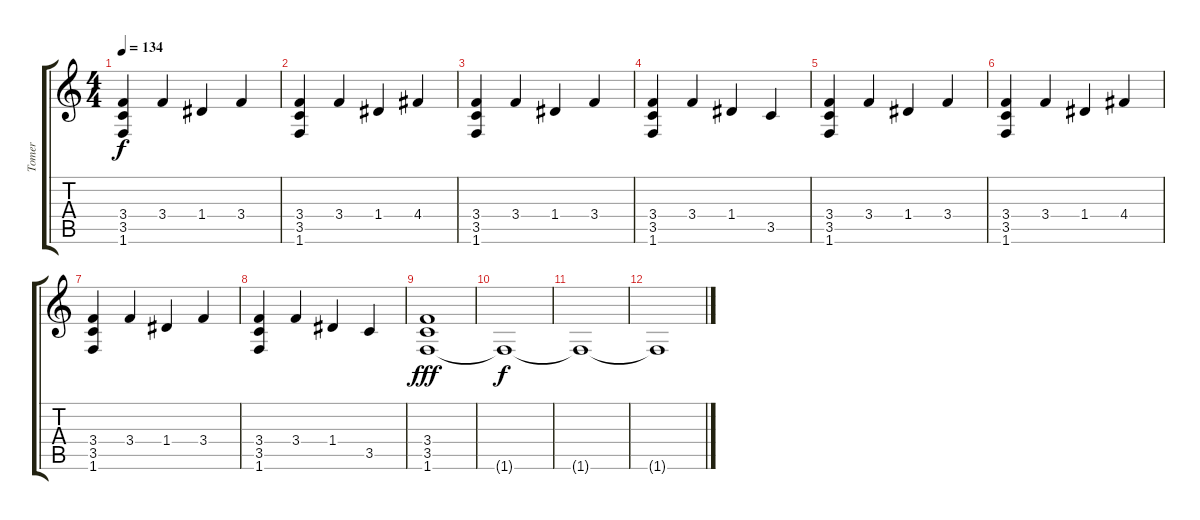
\track ("Tomer" "Tomer") {instrument distortionguitar}
\staff {score tabs}
\tuning (E4 B3 G3 D3 A2 E2) {hide}
\ts (4 4)
\tempo 134
\clef g2
\ks c
(3.4 3.5 1.6).4{dy f} 3.4.4 1.4.4 3.4.4 |
(3.4 3.5 1.6).4 3.4.4 1.4.4 4.4.4 |
(3.4 3.5 1.6).4 3.4.4 1.4.4 3.4.4 |
(3.4 3.5 1.6).4 3.4.4 1.4.4 3.5.4 |
(3.4 3.5 1.6).4 3.4.4 1.4.4 3.4.4 |
(3.4 3.5 1.6).4 3.4.4 1.4.4 4.4.4 |
(3.4 3.5 1.6).4 3.4.4 1.4.4 3.4.4 |
(3.4 3.5 1.6).4 3.4.4 1.4.4 3.5.4 |
(3.4 3.5 1.6).1{dy fff} |
1.6{t}.1{dy f} |
1.6{t}.1 |
1.6{t}.1
